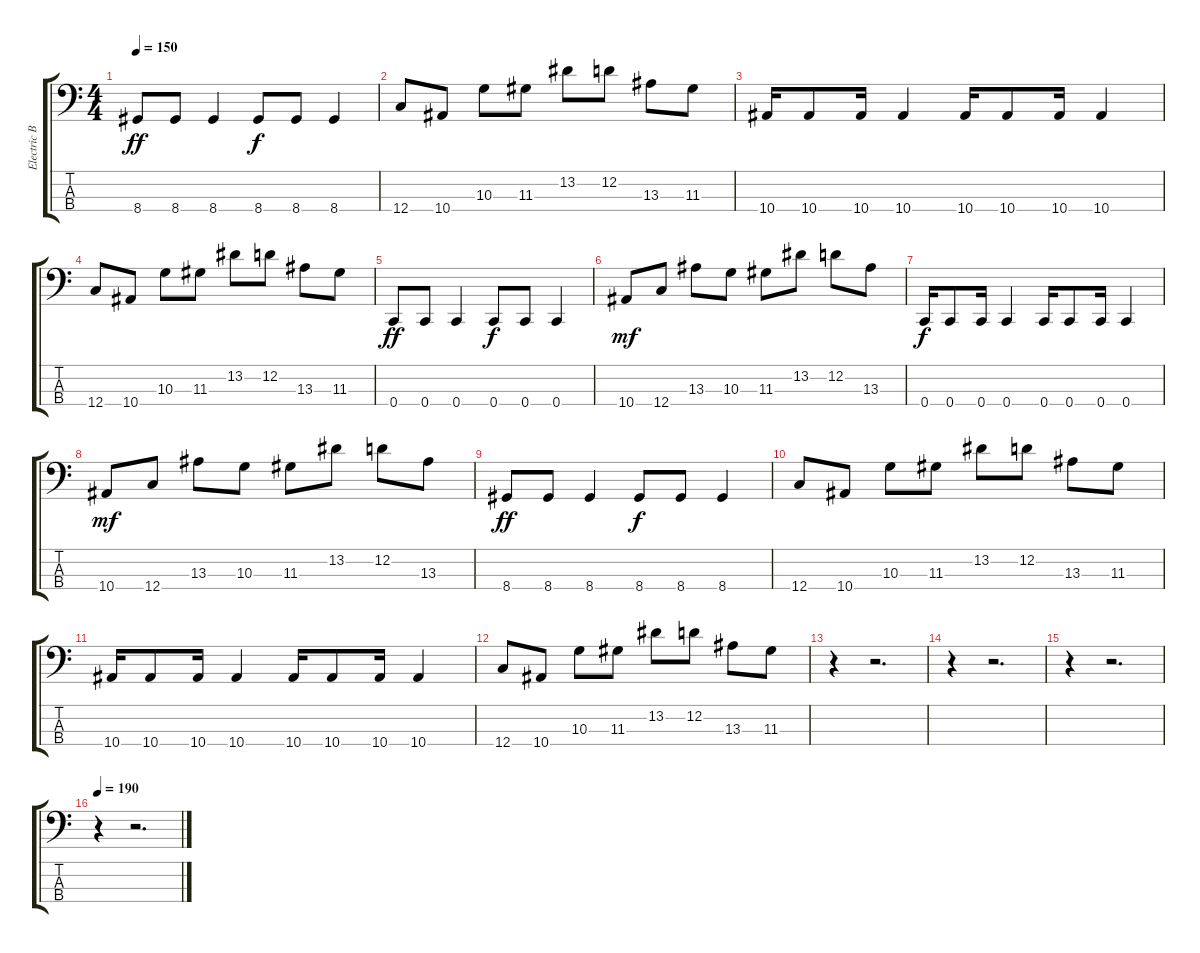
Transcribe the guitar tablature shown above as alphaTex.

\track ("Electric Bass" "Electric B") {instrument electricbassfinger}
\staff {score tabs}
\tuning (G2 D2 A1 C1) {hide}
\ts (4 4)
\tempo 150
\clef f4
\ks c
8.4.8{dy ff} 8.4.8 8.4.4 8.4.8{dy f} 8.4.8 8.4.4 |
12.4.8 10.4.8 10.3.8 11.3.8 13.2.8 12.2.8 13.3.8 11.3.8 |
10.4.16 10.4.8 10.4.16 10.4.4 10.4.16 10.4.8 10.4.16 10.4.4 |
12.4.8 10.4.8 10.3.8 11.3.8 13.2.8 12.2.8 13.3.8 11.3.8 |
0.4.8{dy ff} 0.4.8 0.4.4 0.4.8{dy f} 0.4.8 0.4.4 |
10.4.8{dy mf} 12.4.8 13.3.8 10.3.8 11.3.8 13.2.8 12.2.8 13.3.8 |
0.4.16{dy f} 0.4.8 0.4.16 0.4.4 0.4.16 0.4.8 0.4.16 0.4.4 |
10.4.8{dy mf} 12.4.8 13.3.8 10.3.8 11.3.8 13.2.8 12.2.8 13.3.8 |
8.4.8{dy ff} 8.4.8 8.4.4 8.4.8{dy f} 8.4.8 8.4.4 |
12.4.8 10.4.8 10.3.8 11.3.8 13.2.8 12.2.8 13.3.8 11.3.8 |
10.4.16 10.4.8 10.4.16 10.4.4 10.4.16 10.4.8 10.4.16 10.4.4 |
12.4.8 10.4.8 10.3.8 11.3.8 13.2.8 12.2.8 13.3.8 11.3.8 |
r.4 r.2{d} |
r.4 r.2{d} |
r.4 r.2{d} |
\tempo 190
r.4 r.2{d}
